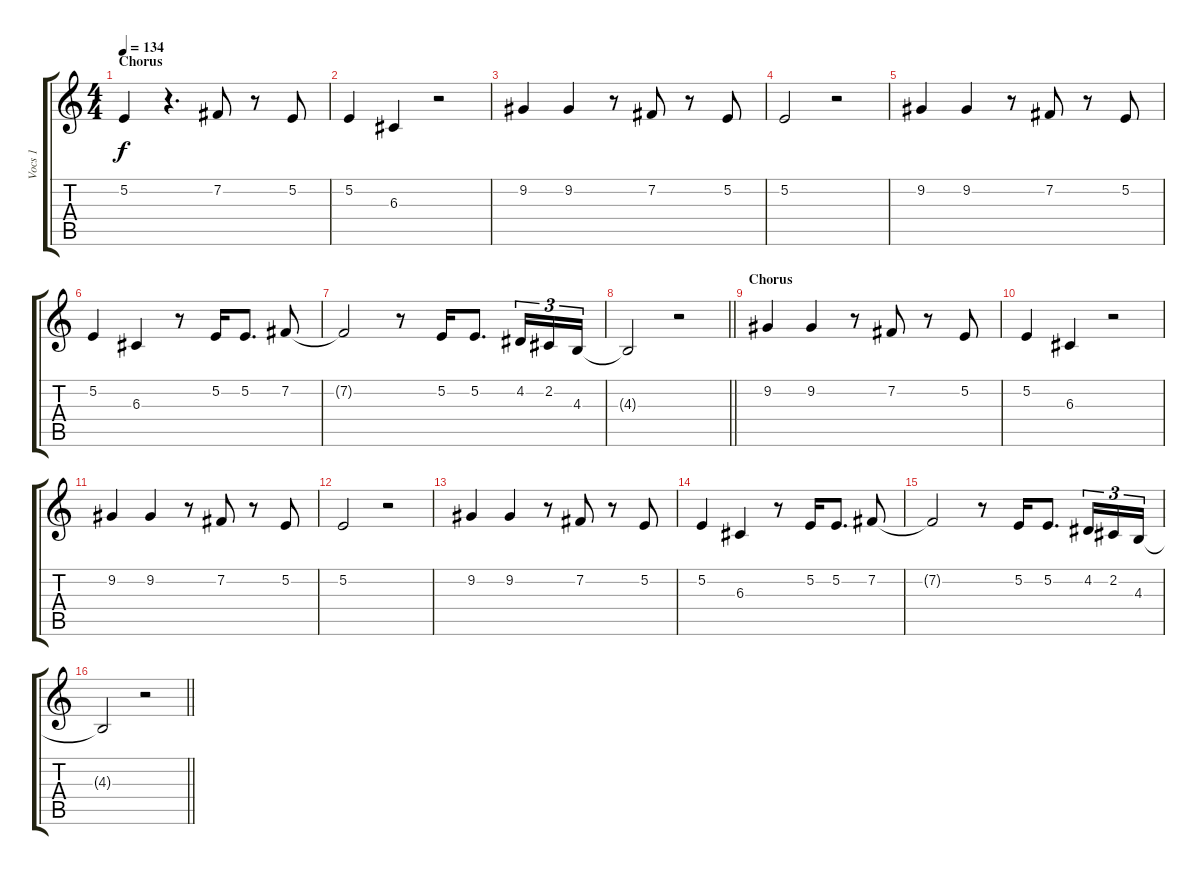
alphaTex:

\track ("Vocs 1" "Vocs 1") {instrument flute}
\staff {score tabs}
\tuning (E4 B3 G3 D3 A2 E2) {hide}
\ts (4 4)
\section ("" "Chorus")
\tempo 134
\clef g2
\ks c
5.2{t}.4{dy f} r.4{d} 7.2.8 r.8 5.2.8 |
5.2.4 6.3.4 r.2 |
9.2.4 9.2.4 r.8 7.2.8 r.8 5.2.8 |
5.2.2 r.2 |
9.2.4 9.2.4 r.8 7.2.8 r.8 5.2.8 |
5.2.4 6.3.4 r.8 5.2.16 5.2.8{d} 7.2.8 |
7.2{t}.2 r.8 5.2.16 5.2.8{d} 4.2.16{tu (3 2)} 2.2.16{tu (3 2)} 4.3.16{tu (3 2)} |
\barLineRight lightlight
4.3{t}.2 r.2 |
\section ("" "Chorus")
9.2.4 9.2.4 r.8 7.2.8 r.8 5.2.8 |
5.2.4 6.3.4 r.2 |
9.2.4 9.2.4 r.8 7.2.8 r.8 5.2.8 |
5.2.2 r.2 |
9.2.4 9.2.4 r.8 7.2.8 r.8 5.2.8 |
5.2.4 6.3.4 r.8 5.2.16 5.2.8{d} 7.2.8 |
7.2{t}.2 r.8 5.2.16 5.2.8{d} 4.2.16{tu (3 2)} 2.2.16{tu (3 2)} 4.3.16{tu (3 2)} |
\barLineRight lightlight
4.3{t}.2 r.2
